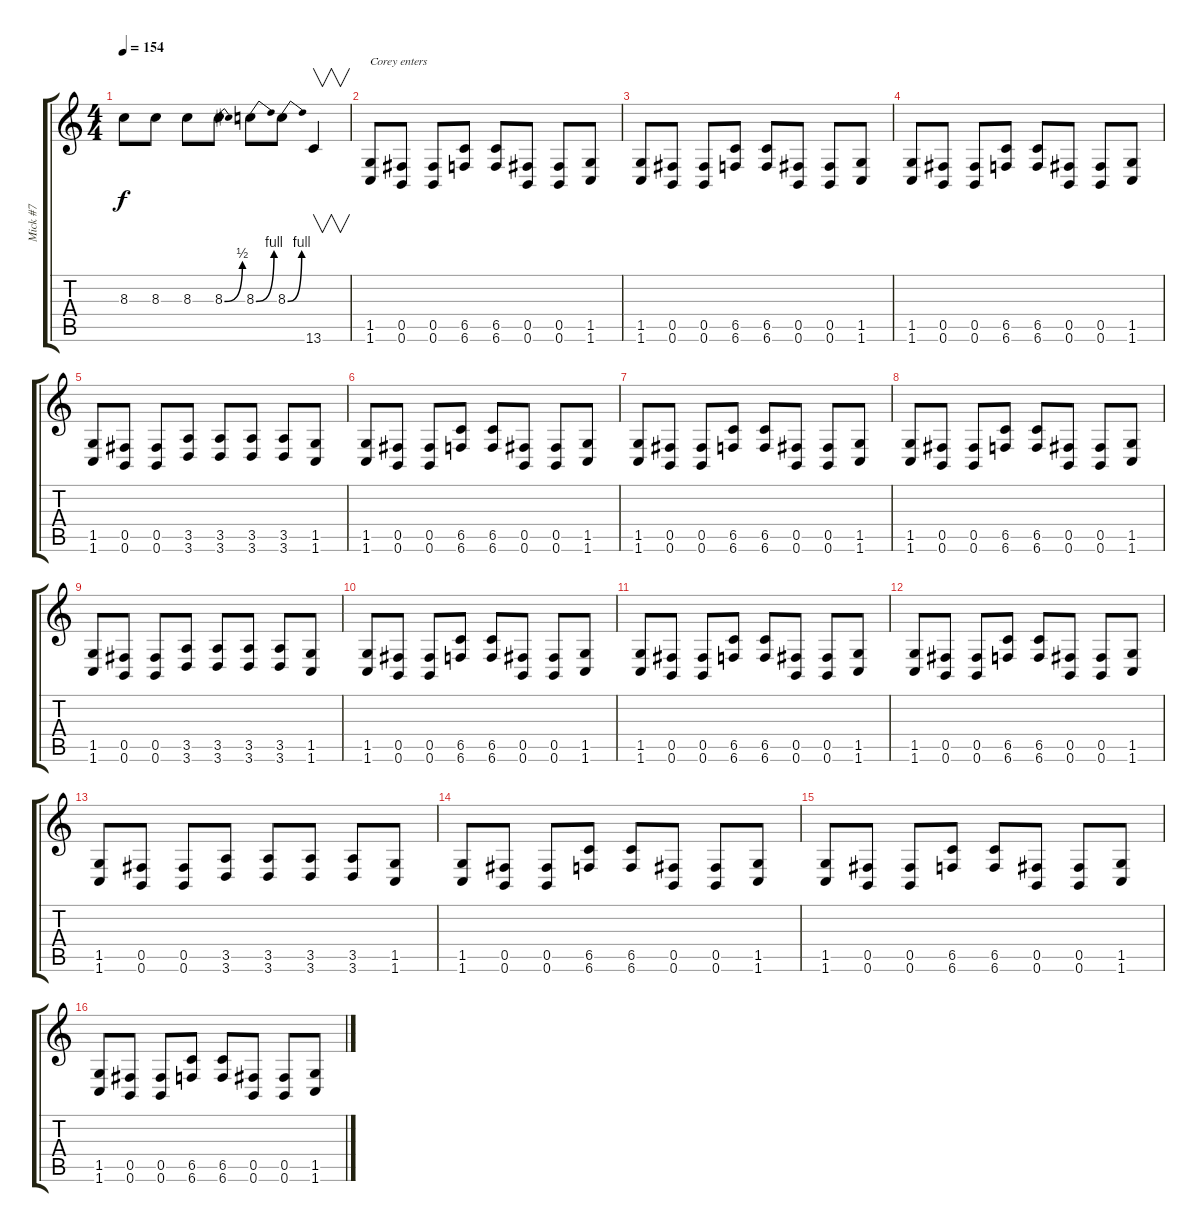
\track ("Mick #7" "Mick #7") {instrument distortionguitar}
\staff {score tabs}
\tuning (Db4 Ab3 E3 B2 Gb2 B1) {hide}
\ts (4 4)
\tempo 154
\clef g2
\ks c
8.3.8{dy f} 8.3.8 8.3.8 8.3{be (bend 0 0 60 2)}.8 8.3{be (bend 0 0 60 4)}.8 8.3{be (bend 0 0 60 4)}.8 13.6.4{v} |
(1.5 1.6).8{txt "Corey enters"} (0.5 0.6).8 (0.5 0.6).8 (6.5 6.6).8 (6.5 6.6).8 (0.5 0.6).8 (0.5 0.6).8 (1.5 1.6).8 |
(1.5 1.6).8 (0.5 0.6).8 (0.5 0.6).8 (6.5 6.6).8 (6.5 6.6).8 (0.5 0.6).8 (0.5 0.6).8 (1.5 1.6).8 |
(1.5 1.6).8 (0.5 0.6).8 (0.5 0.6).8 (6.5 6.6).8 (6.5 6.6).8 (0.5 0.6).8 (0.5 0.6).8 (1.5 1.6).8 |
(1.5 1.6).8 (0.5 0.6).8 (0.5 0.6).8 (3.5 3.6).8 (3.5 3.6).8 (3.5 3.6).8 (3.5 3.6).8 (1.5 1.6).8 |
(1.5 1.6).8 (0.5 0.6).8 (0.5 0.6).8 (6.5 6.6).8 (6.5 6.6).8 (0.5 0.6).8 (0.5 0.6).8 (1.5 1.6).8 |
(1.5 1.6).8 (0.5 0.6).8 (0.5 0.6).8 (6.5 6.6).8 (6.5 6.6).8 (0.5 0.6).8 (0.5 0.6).8 (1.5 1.6).8 |
(1.5 1.6).8 (0.5 0.6).8 (0.5 0.6).8 (6.5 6.6).8 (6.5 6.6).8 (0.5 0.6).8 (0.5 0.6).8 (1.5 1.6).8 |
(1.5 1.6).8 (0.5 0.6).8 (0.5 0.6).8 (3.5 3.6).8 (3.5 3.6).8 (3.5 3.6).8 (3.5 3.6).8 (1.5 1.6).8 |
(1.5 1.6).8 (0.5 0.6).8 (0.5 0.6).8 (6.5 6.6).8 (6.5 6.6).8 (0.5 0.6).8 (0.5 0.6).8 (1.5 1.6).8 |
(1.5 1.6).8 (0.5 0.6).8 (0.5 0.6).8 (6.5 6.6).8 (6.5 6.6).8 (0.5 0.6).8 (0.5 0.6).8 (1.5 1.6).8 |
(1.5 1.6).8 (0.5 0.6).8 (0.5 0.6).8 (6.5 6.6).8 (6.5 6.6).8 (0.5 0.6).8 (0.5 0.6).8 (1.5 1.6).8 |
(1.5 1.6).8 (0.5 0.6).8 (0.5 0.6).8 (3.5 3.6).8 (3.5 3.6).8 (3.5 3.6).8 (3.5 3.6).8 (1.5 1.6).8 |
(1.5 1.6).8 (0.5 0.6).8 (0.5 0.6).8 (6.5 6.6).8 (6.5 6.6).8 (0.5 0.6).8 (0.5 0.6).8 (1.5 1.6).8 |
(1.5 1.6).8 (0.5 0.6).8 (0.5 0.6).8 (6.5 6.6).8 (6.5 6.6).8 (0.5 0.6).8 (0.5 0.6).8 (1.5 1.6).8 |
(1.5 1.6).8 (0.5 0.6).8 (0.5 0.6).8 (6.5 6.6).8 (6.5 6.6).8 (0.5 0.6).8 (0.5 0.6).8 (1.5 1.6).8
